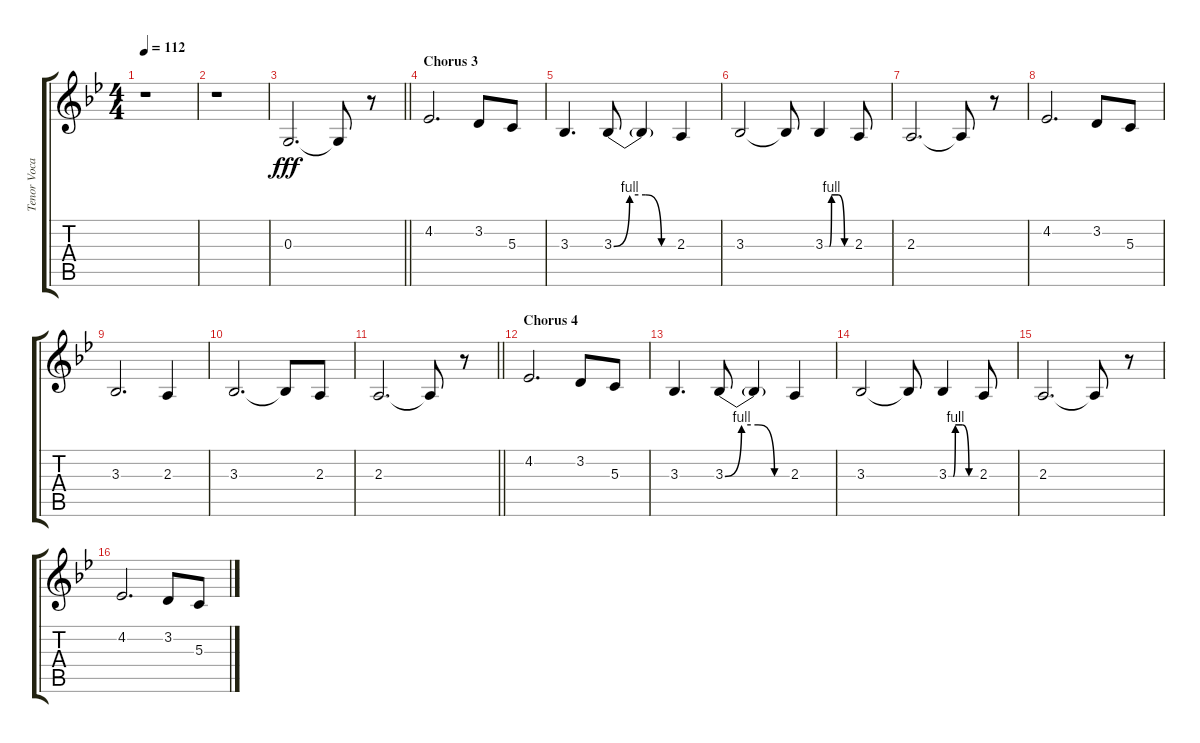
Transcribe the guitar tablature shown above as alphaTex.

\track ("Tenor Vocals - Ville" "Tenor Voca") {instrument tenorsax}
\staff {score tabs}
\tuning (E4 B3 G3 D3 A2 E2) {hide}
\ts (4 4)
\tempo 112
\clef g2
\ks bb
r.1{dy fff} |
r.1 |
\barLineRight lightlight
0.3.2{d} 0.3{t}.8 r.8 |
\section ("" "Chorus 3")
4.2.2{d} 3.2.8 5.3.8 |
3.3.4{d} 3.3{be (custom 0 0 15 4 30 4 45 0 60 0)}.8 3.3{t}.4 2.3.4 |
3.3.2 3.3{t}.8 3.3{be (custom 0 0 10 0 15 4 30 4 45 0 60 0)}.4 2.3.8 |
2.3.2{d} 2.3{t}.8 r.8 |
4.2.2{d} 3.2.8 5.3.8 |
3.3.2{d} 2.3.4 |
3.3.2{d} 3.3{t}.8 2.3.8 |
\barLineRight lightlight
2.3.2{d} 2.3{t}.8 r.8 |
\section ("" "Chorus 4")
4.2.2{d} 3.2.8 5.3.8 |
3.3.4{d} 3.3{be (custom 0 0 15 4 30 4 45 0 60 0)}.8 3.3{t}.4 2.3.4 |
3.3.2 3.3{t}.8 3.3{be (custom 0 0 10 0 15 4 30 4 45 0 60 0)}.4 2.3.8 |
2.3.2{d} 2.3{t}.8 r.8 |
4.2.2{d} 3.2.8 5.3.8
